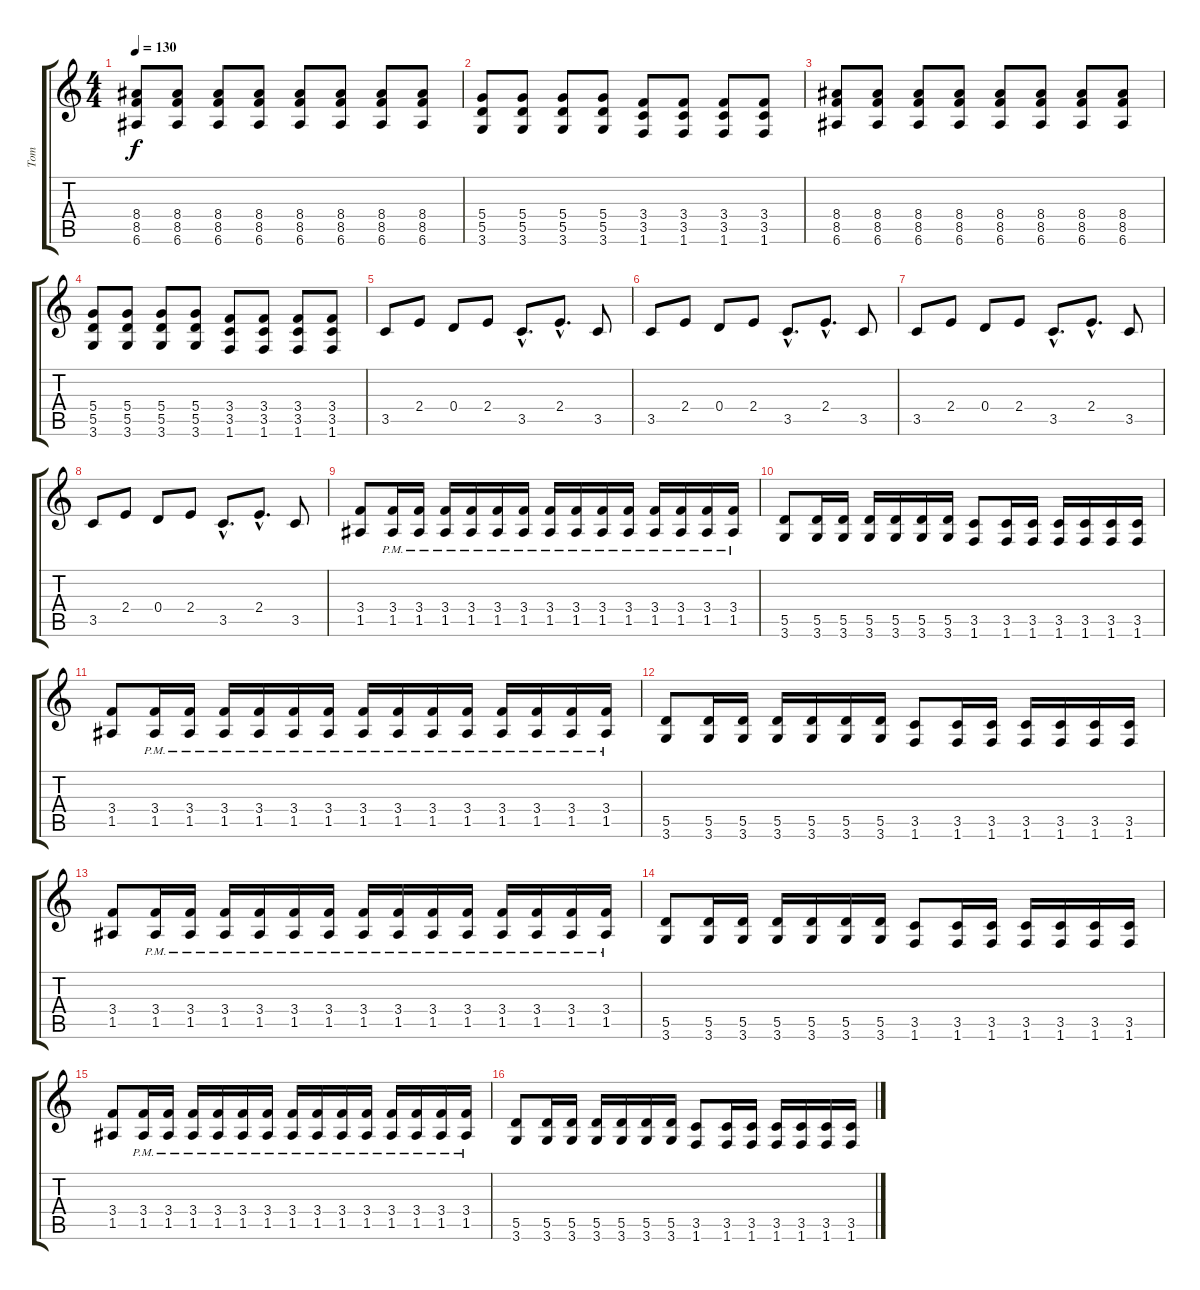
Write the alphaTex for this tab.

\track ("Tom" "Tom") {instrument distortionguitar}
\staff {score tabs}
\tuning (E4 B3 G3 D3 A2 E2) {hide}
\ts (4 4)
\tempo 130
\clef g2
\ks c
(8.4 8.5 6.6).8{dy f} (8.4 8.5 6.6).8 (8.4 8.5 6.6).8 (8.4 8.5 6.6).8 (8.4 8.5 6.6).8 (8.4 8.5 6.6).8 (8.4 8.5 6.6).8 (8.4 8.5 6.6).8 |
(5.4 5.5 3.6).8 (5.4 5.5 3.6).8 (5.4 5.5 3.6).8 (5.4 5.5 3.6).8 (3.4 3.5 1.6).8 (3.4 3.5 1.6).8 (3.4 3.5 1.6).8 (3.4 3.5 1.6).8 |
(8.4 8.5 6.6).8 (8.4 8.5 6.6).8 (8.4 8.5 6.6).8 (8.4 8.5 6.6).8 (8.4 8.5 6.6).8 (8.4 8.5 6.6).8 (8.4 8.5 6.6).8 (8.4 8.5 6.6).8 |
(5.4 5.5 3.6).8 (5.4 5.5 3.6).8 (5.4 5.5 3.6).8 (5.4 5.5 3.6).8 (3.4 3.5 1.6).8 (3.4 3.5 1.6).8 (3.4 3.5 1.6).8 (3.4 3.5 1.6).8 |
3.5.8 2.4.8 0.4.8 2.4.8 3.5{hac}.8{d} 2.4{hac}.8{d} 3.5.8 |
3.5.8 2.4.8 0.4.8 2.4.8 3.5{hac}.8{d} 2.4{hac}.8{d} 3.5.8 |
3.5.8 2.4.8 0.4.8 2.4.8 3.5{hac}.8{d} 2.4{hac}.8{d} 3.5.8 |
3.5.8 2.4.8 0.4.8 2.4.8 3.5{hac}.8{d} 2.4{hac}.8{d} 3.5.8 |
(3.4 1.5).8 (3.4{pm} 1.5).16{instrument electricguitarmuted} (3.4{pm} 1.5).16 (3.4{pm} 1.5).16 (3.4{pm} 1.5).16 (3.4{pm} 1.5).16 (3.4{pm} 1.5).16 (3.4{pm} 1.5).16 (3.4{pm} 1.5).16 (3.4{pm} 1.5).16 (3.4{pm} 1.5).16 (3.4{pm} 1.5).16 (3.4{pm} 1.5).16 (3.4{pm} 1.5).16 (3.4{pm} 1.5).16 |
(5.5 3.6).8{instrument distortionguitar} (5.5 3.6).16{instrument electricguitarmuted} (5.5 3.6).16 (5.5 3.6).16 (5.5 3.6).16 (5.5 3.6).16 (5.5 3.6).16 (3.5 1.6).8{instrument distortionguitar} (3.5 1.6).16{instrument electricguitarmuted} (3.5 1.6).16 (3.5 1.6).16 (3.5 1.6).16 (3.5 1.6).16 (3.5 1.6).16 |
(3.4 1.5).8{instrument distortionguitar} (3.4{pm} 1.5).16{instrument electricguitarmuted} (3.4{pm} 1.5).16 (3.4{pm} 1.5).16 (3.4{pm} 1.5).16 (3.4{pm} 1.5).16 (3.4{pm} 1.5).16 (3.4{pm} 1.5).16 (3.4{pm} 1.5).16 (3.4{pm} 1.5).16 (3.4{pm} 1.5).16 (3.4{pm} 1.5).16 (3.4{pm} 1.5).16 (3.4{pm} 1.5).16 (3.4{pm} 1.5).16 |
(5.5 3.6).8{instrument distortionguitar} (5.5 3.6).16{instrument electricguitarmuted} (5.5 3.6).16 (5.5 3.6).16 (5.5 3.6).16 (5.5 3.6).16 (5.5 3.6).16 (3.5 1.6).8{instrument distortionguitar} (3.5 1.6).16{instrument electricguitarmuted} (3.5 1.6).16 (3.5 1.6).16 (3.5 1.6).16 (3.5 1.6).16 (3.5 1.6).16 |
(3.4 1.5).8{instrument distortionguitar} (3.4{pm} 1.5).16{instrument electricguitarmuted} (3.4{pm} 1.5).16 (3.4{pm} 1.5).16 (3.4{pm} 1.5).16 (3.4{pm} 1.5).16 (3.4{pm} 1.5).16 (3.4{pm} 1.5).16 (3.4{pm} 1.5).16 (3.4{pm} 1.5).16 (3.4{pm} 1.5).16 (3.4{pm} 1.5).16 (3.4{pm} 1.5).16 (3.4{pm} 1.5).16 (3.4{pm} 1.5).16 |
(5.5 3.6).8{instrument distortionguitar} (5.5 3.6).16{instrument electricguitarmuted} (5.5 3.6).16 (5.5 3.6).16 (5.5 3.6).16 (5.5 3.6).16 (5.5 3.6).16 (3.5 1.6).8{instrument distortionguitar} (3.5 1.6).16{instrument electricguitarmuted} (3.5 1.6).16 (3.5 1.6).16 (3.5 1.6).16 (3.5 1.6).16 (3.5 1.6).16 |
(3.4 1.5).8{instrument distortionguitar} (3.4{pm} 1.5).16{instrument electricguitarmuted} (3.4{pm} 1.5).16 (3.4{pm} 1.5).16 (3.4{pm} 1.5).16 (3.4{pm} 1.5).16 (3.4{pm} 1.5).16 (3.4{pm} 1.5).16 (3.4{pm} 1.5).16 (3.4{pm} 1.5).16 (3.4{pm} 1.5).16 (3.4{pm} 1.5).16 (3.4{pm} 1.5).16 (3.4{pm} 1.5).16 (3.4{pm} 1.5).16 |
(5.5 3.6).8{instrument distortionguitar} (5.5 3.6).16{instrument electricguitarmuted} (5.5 3.6).16 (5.5 3.6).16 (5.5 3.6).16 (5.5 3.6).16 (5.5 3.6).16 (3.5 1.6).8{instrument distortionguitar} (3.5 1.6).16{instrument electricguitarmuted} (3.5 1.6).16 (3.5 1.6).16 (3.5 1.6).16 (3.5 1.6).16 (3.5 1.6).16
